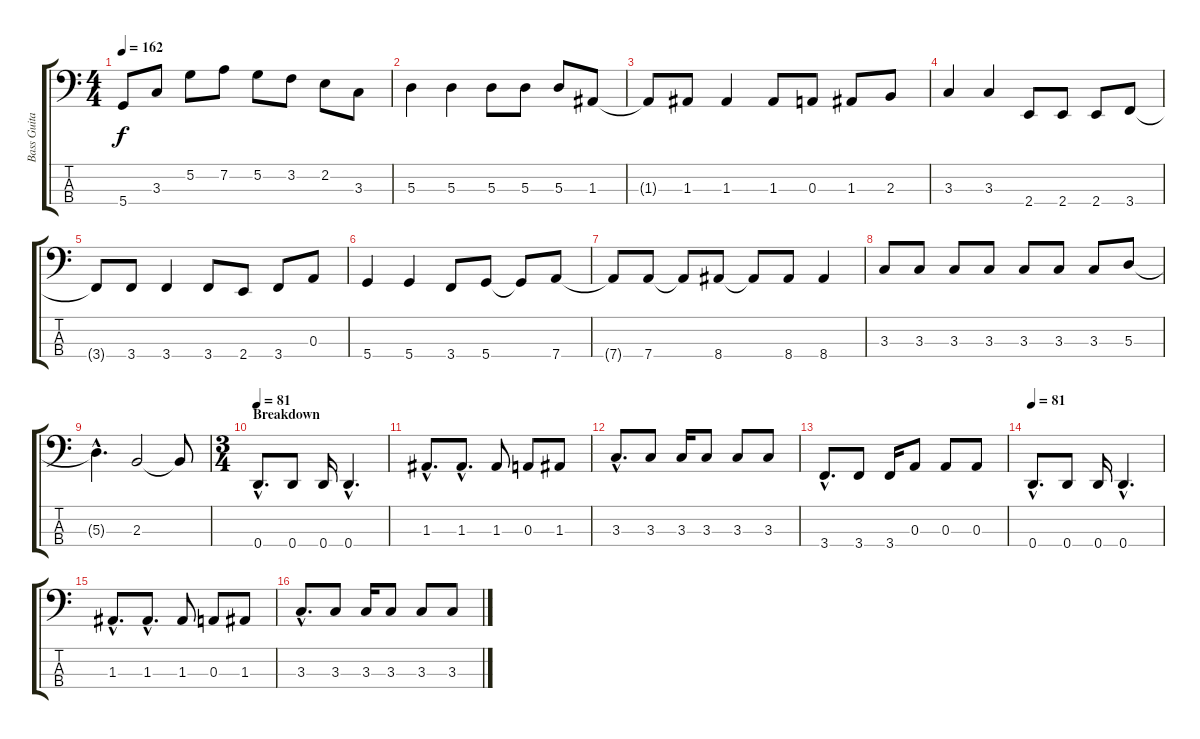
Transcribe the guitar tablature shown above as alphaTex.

\track ("Bass Guitar" "Bass Guita") {instrument electricbasspick}
\staff {score tabs}
\tuning (G2 D2 A1 D1) {hide}
\ts (4 4)
\tempo 162
\clef f4
\ks c
5.4.8{dy f} 3.3.8 5.2.8 7.2.8 5.2.8 3.2.8 2.2.8 3.3.8 |
5.3.4 5.3.4 5.3.8 5.3.8 5.3.8 1.3.8 |
1.3{t}.8 1.3.8 1.3.4 1.3.8 0.3.8 1.3.8 2.3.8 |
3.3.4 3.3.4 2.4.8 2.4.8 2.4.8 3.4.8 |
3.4{t}.8 3.4.8 3.4.4 3.4.8 2.4.8 3.4.8 0.3.8 |
5.4.4 5.4.4 3.4.8 5.4.8 5.4{t}.8 7.4.8 |
7.4{t}.8 7.4.8 7.4{t}.8 8.4.8 8.4{t}.8 8.4.8 8.4.4 |
3.3.8 3.3.8 3.3.8 3.3.8 3.3.8 3.3.8 3.3.8 5.3.8 |
5.3{hac t}.4{d} 2.3.2 2.3{t}.8 |
\ts (3 4)
\section ("" "Breakdown")
\tempo 81
0.4{hac}.8{d} 0.4.8 0.4.16 0.4{hac}.4{d} |
1.3{hac}.8{d} 1.3{hac}.8{d} 1.3.8 0.3.8 1.3.8 |
3.3{hac}.8{d} 3.3.8 3.3.16 3.3.8 3.3.8 3.3.8 |
3.4{hac}.8{d} 3.4.8 3.4.16 0.3.8 0.3.8 0.3.8 |
\tempo 81
0.4{hac}.8{d} 0.4.8 0.4.16 0.4{hac}.4{d} |
1.3{hac}.8{d} 1.3{hac}.8{d} 1.3.8 0.3.8 1.3.8 |
3.3{hac}.8{d} 3.3.8 3.3.16 3.3.8 3.3.8 3.3.8
